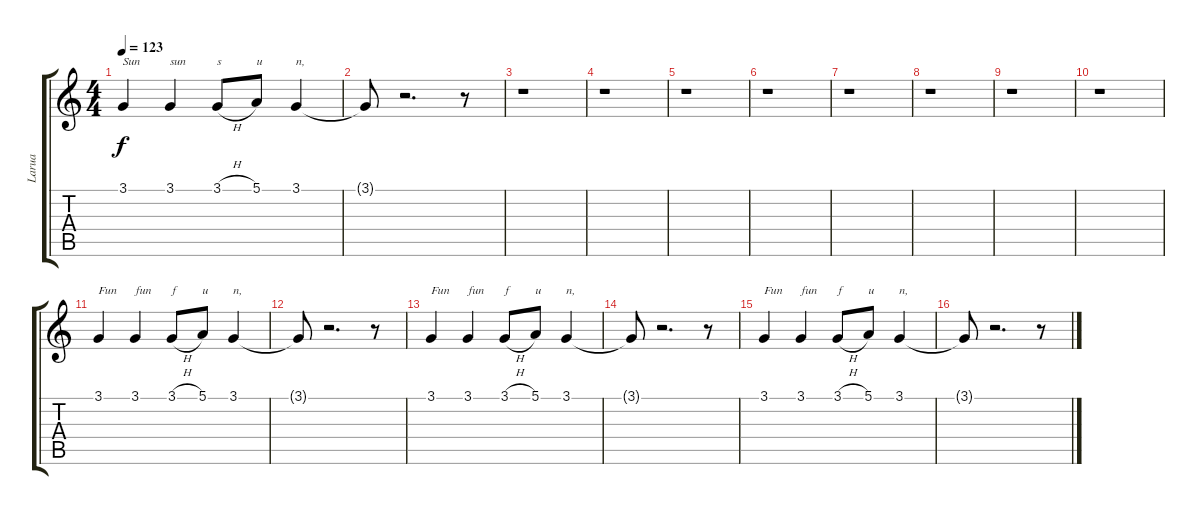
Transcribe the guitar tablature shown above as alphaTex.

\track ("Larua" "Larua") {instrument flute}
\staff {score tabs}
\tuning (E4 B3 G3 D3 A2 E2) {hide}
\ts (4 4)
\tempo 123
\clef g2
\ks c
3.1.4{txt "Sun" dy f} 3.1.4{txt "sun"} 3.1{h}.8{txt "s"} 5.1.8{txt "u"} 3.1.4{txt "n,"} |
3.1{t}.8 r.2{d} r.8 |
r.1 |
r.1 |
r.1 |
r.1 |
r.1 |
r.1 |
r.1 |
r.1 |
3.1.4{txt "Fun"} 3.1.4{txt "fun"} 3.1{h}.8{txt "f"} 5.1.8{txt "u"} 3.1.4{txt "n,"} |
3.1{t}.8 r.2{d} r.8 |
3.1.4{txt "Fun"} 3.1.4{txt "fun"} 3.1{h}.8{txt "f"} 5.1.8{txt "u"} 3.1.4{txt "n,"} |
3.1{t}.8 r.2{d} r.8 |
3.1.4{txt "Fun"} 3.1.4{txt "fun"} 3.1{h}.8{txt "f"} 5.1.8{txt "u"} 3.1.4{txt "n,"} |
3.1{t}.8 r.2{d} r.8
